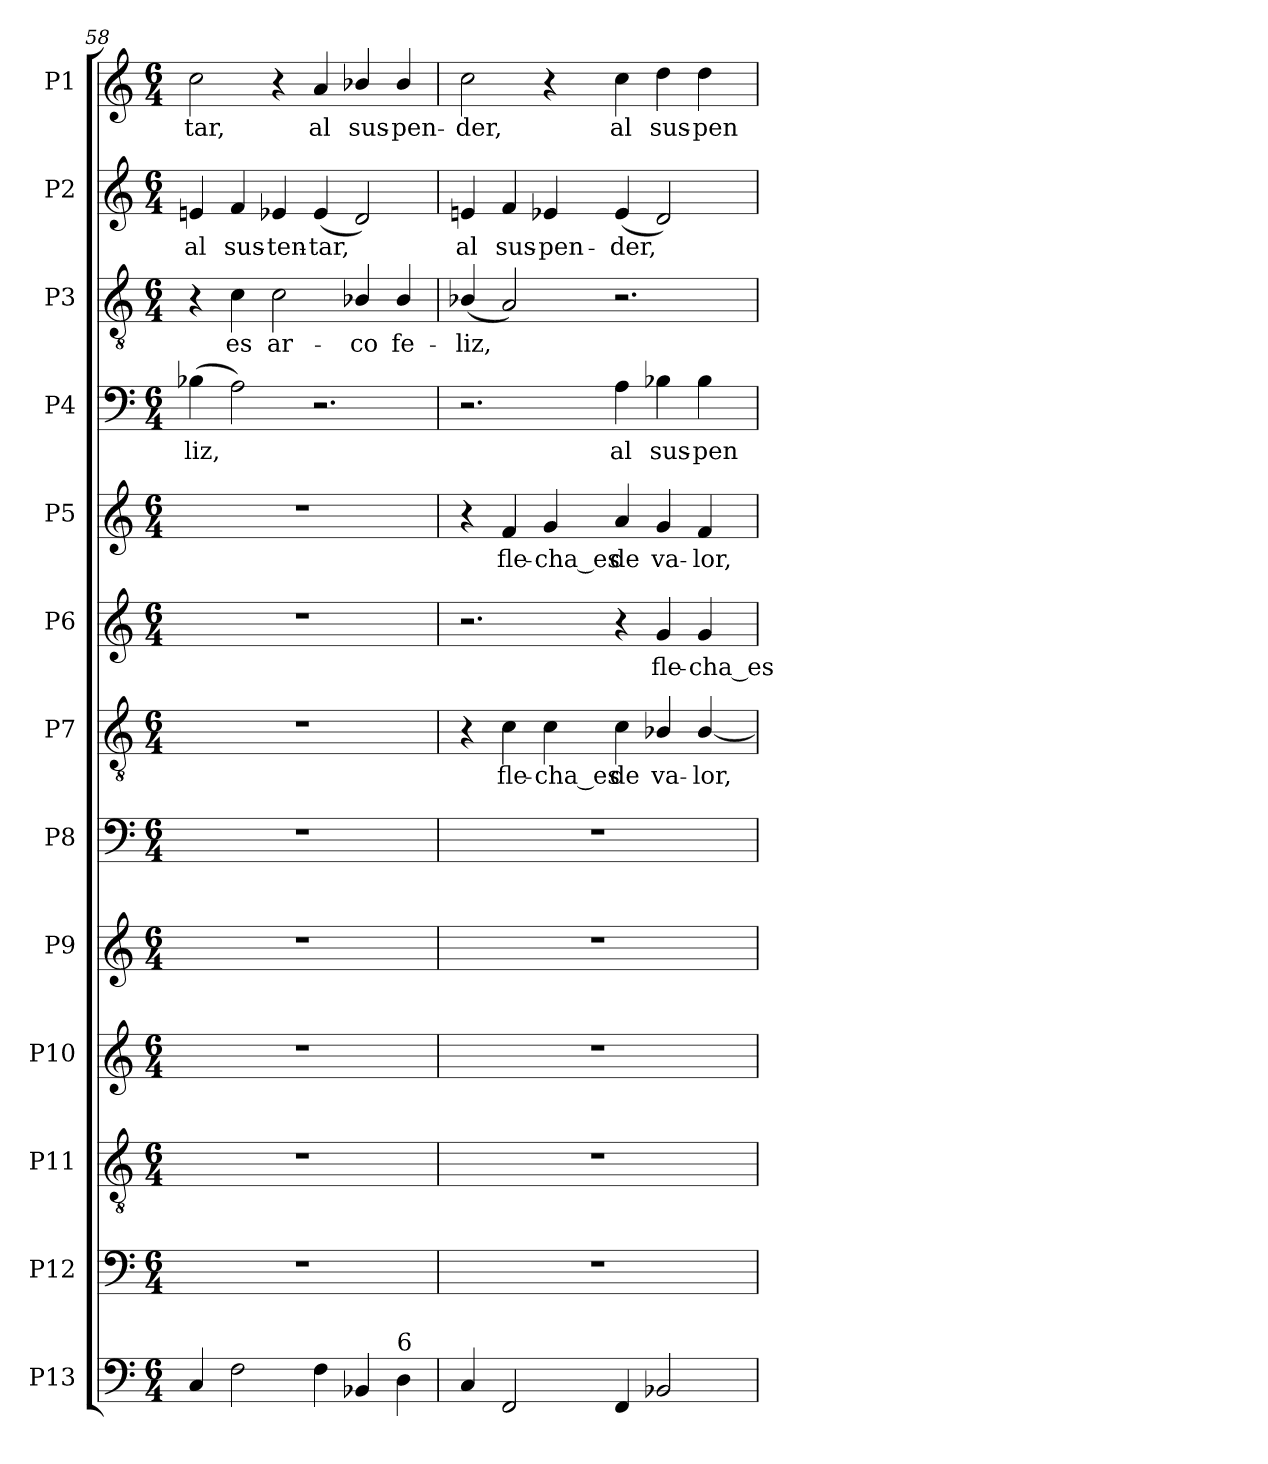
**kern	**kern	**kern	**kern	**kern	**kern	**kern	**text	**kern	**text	**kern	**text	**kern	**text	**kern	**text	**kern	**text	**kern	**text
*part13	*part12	*part11	*part10	*part9	*part8	*part7	*part7	*part6	*part6	*part5	*part5	*part4	*part4	*part3	*part3	*part2	*part2	*part1	*part1
*staff13	*staff12	*staff11	*staff10	*staff9	*staff8	*staff7	*staff7	*staff6	*staff6	*staff5	*staff5	*staff4	*staff4	*staff3	*staff3	*staff2	*staff2	*staff1	*staff1
*I"P13	*I"P12	*I"P11	*I"P10	*I"P9	*I"P8	*I"P7	*	*I"P6	*	*I"P5	*	*I"P4	*	*I"P3	*	*I"P2	*	*I"P1	*
!!LO:PB:g=z
*clefF4	*clefF4	*clefGv2	*clefG2	*clefG2	*clefF4	*clefGv2	*	*clefG2	*	*clefG2	*	*clefF4	*	*clefGv2	*	*clefG2	*	*clefG2	*
*	*	*ITrd7c12	*	*	*	*ITrd7c12	*	*	*	*	*	*	*	*ITrd7c12	*	*	*	*	*
*k[]	*k[]	*k[]	*k[]	*k[]	*k[]	*k[]	*	*k[]	*	*k[]	*	*k[]	*	*k[]	*	*k[]	*	*k[]	*
*C:	*C:	*C:	*C:	*C:	*C:	*C:	*	*C:	*	*C:	*	*C:	*	*C:	*	*C:	*	*C:	*
*M6/4	*M6/4	*M6/4	*M6/4	*M6/4	*M6/4	*M6/4	*	*M6/4	*	*M6/4	*	*M6/4	*	*M6/4	*	*M6/4	*	*M6/4	*
=58	=58	=58	=58	=58	=58	=58	=58	=58	=58	=58	=58	=58	=58	=58	=58	=58	=58	=58	=58
!	!LO:N:vis=1	!LO:N:vis=1	!LO:N:vis=1	!LO:N:vis=1	!LO:N:vis=1	!LO:N:vis=1	!	!LO:N:vis=1	!	!LO:N:vis=1	!	!	!	!	!	!	!	!	!
!	!	!	!	!	!	!	!	!	!	!	!	!	!LO:LY:b:color=#000000	!	!	!	!	!	!
!	!	!	!	!	!	!	!	!	!	!	!	!	!	!	!	!	!LO:LY:b:color=#000000	!	!
!	!	!	!	!	!	!	!	!	!	!	!	!	!	!	!	!	!	!	!LO:LY:b:color=#000000
4Ci/	1.r	1.r	1.r	1.r	1.r	1.r	.	1.r	.	1.r	.	(4B-Xi\	-liz,	4r	.	4eni/	al	2cci\	-tar,
!	!	!	!	!	!	!	!	!	!	!	!	!	!	!	!LO:LY:b:color=#000000	!	!	!	!
!	!	!	!	!	!	!	!	!	!	!	!	!	!	!	!	!	!LO:LY:b:color=#000000	!	!
2Fi\	.	.	.	.	.	.	.	.	.	.	.	2Ai\)	.	4Ci\	es	4fi/	sus-	.	.
!	!	!	!	!	!	!	!	!	!	!	!	!	!	!	!LO:LY:b:color=#000000	!	!	!	!
!	!	!	!	!	!	!	!	!	!	!	!	!	!	!	!	!	!LO:LY:b:color=#000000	!	!
.	.	.	.	.	.	.	.	.	.	.	.	.	.	2Ci\	ar-	4e-Xi/	-ten-	4r	.
!	!	!	!	!	!	!	!	!	!	!	!	!	!	!	!	!	!LO:LY:b:color=#000000	!	!
!	!	!	!	!	!	!	!	!	!	!	!	!	!	!	!	!	!	!	!LO:LY:b:color=#000000
4Fi\	.	.	.	.	.	.	.	.	.	.	.	2.r	.	.	.	(4e-i/	-tar,	4ai/	al
!	!	!	!	!	!	!	!	!	!	!	!	!	!	!	!LO:LY:b:color=#000000	!	!	!	!
!	!	!	!	!	!	!	!	!	!	!	!	!	!	!	!	!	!	!	!LO:LY:b:color=#000000
4BB-Xi/	.	.	.	.	.	.	.	.	.	.	.	.	.	4BB-Xi/	-co	2di/)	.	4b-Xi/	sus-
!	!	!	!	!	!	!	!	!	!	!	!	!	!	!	!LO:LY:b:color=#000000	!	!	!	!
!LO:TX:a:t=6	!	!	!	!	!	!	!	!	!	!	!	!	!	!	!	!	!	!	!
!	!	!	!	!	!	!	!	!	!	!	!	!	!	!	!	!	!	!	!LO:LY:b:color=#000000
4Di\	.	.	.	.	.	.	.	.	.	.	.	.	.	4BB-i/	fe-	.	.	4b-i/	-pen-
=59	=59	=59	=59	=59	=59	=59	=59	=59	=59	=59	=59	=59	=59	=59	=59	=59	=59	=59	=59
!	!LO:N:vis=1	!LO:N:vis=1	!LO:N:vis=1	!LO:N:vis=1	!LO:N:vis=1	!	!	!	!	!	!	!	!	!	!	!	!	!	!
!	!	!	!	!	!	!	!	!	!	!	!	!	!	!	!LO:LY:b:color=#000000	!	!	!	!
!	!	!	!	!	!	!	!	!	!	!	!	!	!	!	!	!	!LO:LY:b:color=#000000	!	!
!	!	!	!	!	!	!	!	!	!	!	!	!	!	!	!	!	!	!	!LO:LY:b:color=#000000
4Ci/	1.r	1.r	1.r	1.r	1.r	4r	.	2.r	.	4r	.	2.r	.	(4BB-Xi/	-liz,	4eni/	al	2cci\	-der,
!	!	!	!	!	!	!	!LO:LY:b:color=#000000	!	!	!	!	!	!	!	!	!	!	!	!
!	!	!	!	!	!	!	!	!	!	!	!LO:LY:b:color=#000000	!	!	!	!	!	!	!	!
!	!	!	!	!	!	!	!	!	!	!	!	!	!	!	!	!	!LO:LY:b:color=#000000	!	!
2FFi/	.	.	.	.	.	4Ci\	fle-	.	.	4fi/	fle-	.	.	2AAi/)	.	4fi/	sus-	.	.
!	!	!	!	!	!	!	!LO:LY:b:color=#000000	!	!	!	!	!	!	!	!	!	!	!	!
!	!	!	!	!	!	!	!	!	!	!	!LO:LY:b:color=#000000	!	!	!	!	!	!	!	!
!	!	!	!	!	!	!	!	!	!	!	!	!	!	!	!	!	!LO:LY:b:color=#000000	!	!
.	.	.	.	.	.	4Ci\	-cha_es	.	.	4gi/	-cha_es	.	.	.	.	4e-Xi/	-pen-	4r	.
!	!	!	!	!	!	!	!LO:LY:b:color=#000000	!	!	!	!	!	!	!	!	!	!	!	!
!	!	!	!	!	!	!	!	!	!	!	!LO:LY:b:color=#000000	!	!	!	!	!	!	!	!
!	!	!	!	!	!	!	!	!	!	!	!	!	!LO:LY:b:color=#000000	!	!	!	!	!	!
!	!	!	!	!	!	!	!	!	!	!	!	!	!	!	!	!	!LO:LY:b:color=#000000	!	!
!	!	!	!	!	!	!	!	!	!	!	!	!	!	!	!	!	!	!	!LO:LY:b:color=#000000
4FFi/	.	.	.	.	.	4Ci\	de	4r	.	4ai/	de	4Ai\	al	2.r	.	(4e-i/	-der,	4cci\	al
!	!	!	!	!	!	!	!LO:LY:b:color=#000000	!	!	!	!	!	!	!	!	!	!	!	!
!	!	!	!	!	!	!	!	!	!LO:LY:b:color=#000000	!	!	!	!	!	!	!	!	!	!
!	!	!	!	!	!	!	!	!	!	!	!LO:LY:b:color=#000000	!	!	!	!	!	!	!	!
!	!	!	!	!	!	!	!	!	!	!	!	!	!LO:LY:b:color=#000000	!	!	!	!	!	!
!	!	!	!	!	!	!	!	!	!	!	!	!	!	!	!	!	!	!	!LO:LY:b:color=#000000
2BB-Xi/	.	.	.	.	.	4BB-Xi/	va-	4gi/	fle-	4gi/	va-	4B-Xi\	sus-	.	.	2di/)	.	4ddi\	sus-
!	!	!	!	!	!	!	!LO:LY:b:color=#000000	!	!	!	!	!	!	!	!	!	!	!	!
!	!	!	!	!	!	!	!	!	!LO:LY:b:color=#000000	!	!	!	!	!	!	!	!	!	!
!	!	!	!	!	!	!	!	!	!	!	!LO:LY:b:color=#000000	!	!	!	!	!	!	!	!
!	!	!	!	!	!	!	!	!	!	!	!	!	!LO:LY:b:color=#000000	!	!	!	!	!	!
!	!	!	!	!	!	!	!	!	!	!	!	!	!	!	!	!	!	!	!LO:LY:b:color=#000000
.	.	.	.	.	.	[4BB-i/	-lor,	4gi/	-cha_es	4fi/	-lor,	4B-i\	-pen-	.	.	.	.	4ddi\	-pen-
=	=	=	=	=	=	=	=	=	=	=	=	=	=	=	=	=	=	=	=
*-	*-	*-	*-	*-	*-	*-	*-	*-	*-	*-	*-	*-	*-	*-	*-	*-	*-	*-	*-
